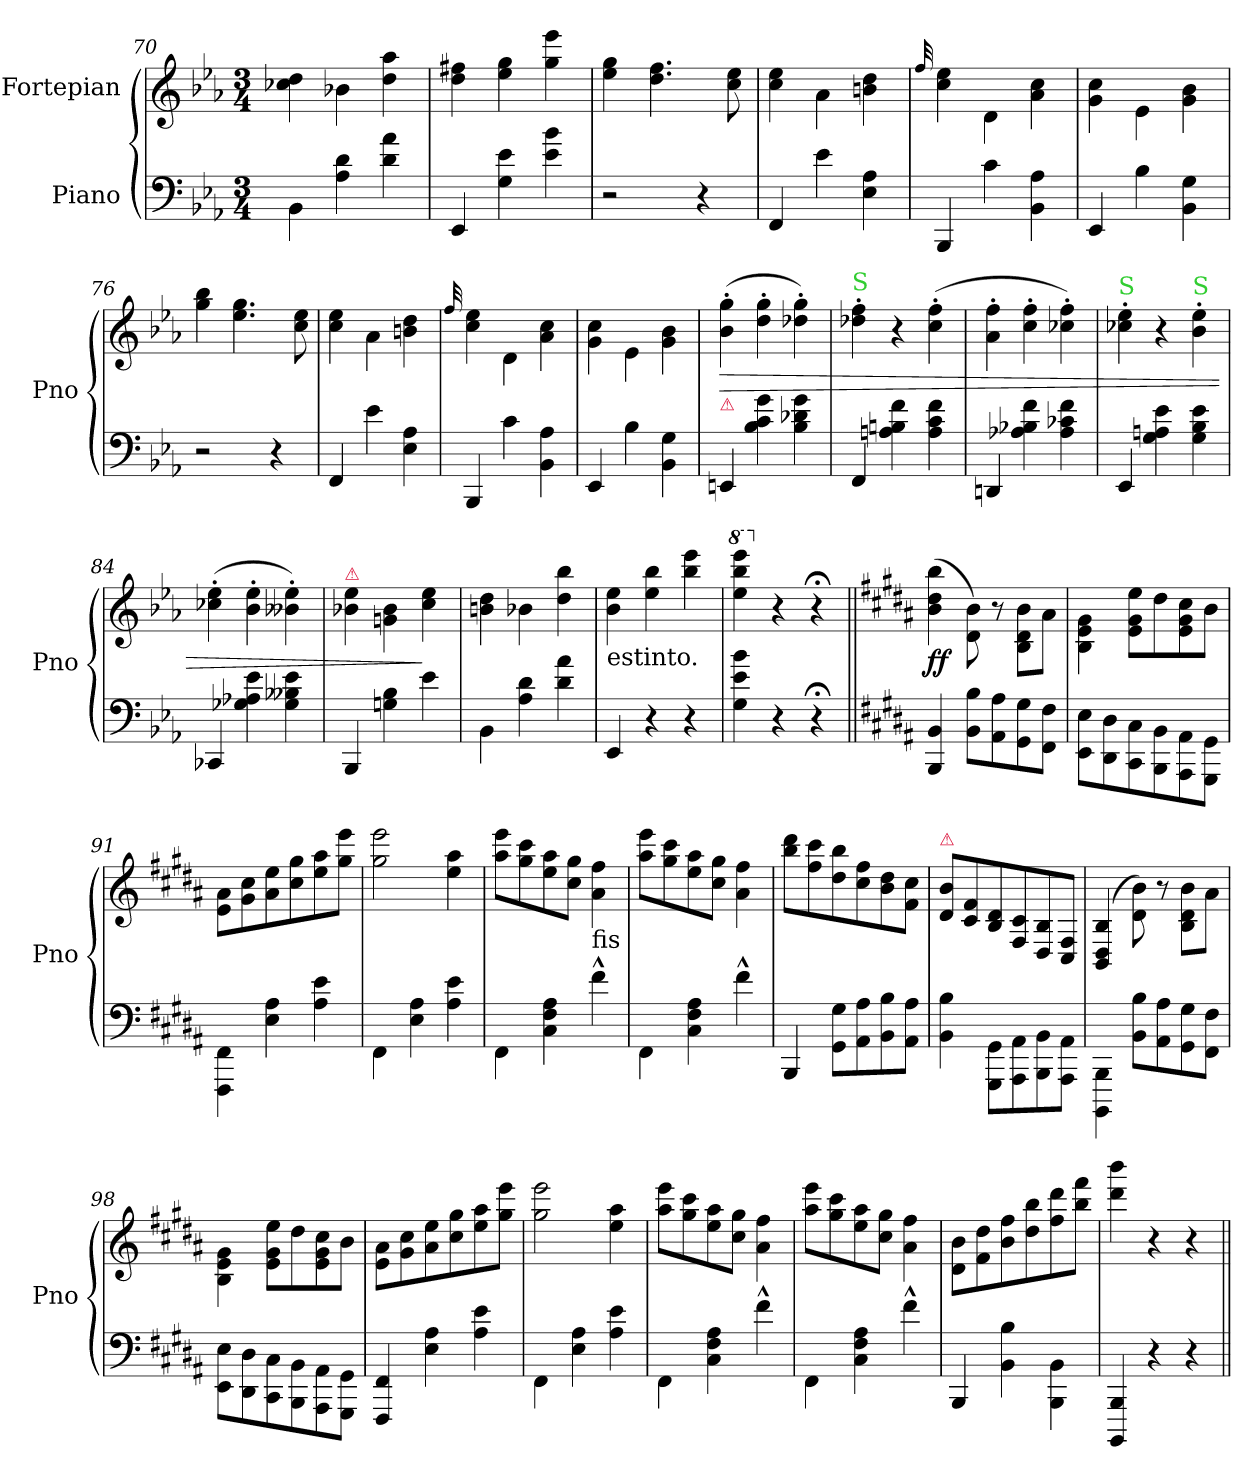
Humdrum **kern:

**kern	**kern	**dynam
*part2	*part1	*part1
*staff2	*staff1	*staff1
*I"Piano	*I"Fortepian	*
*I'Pno	*	*
*clefF4	*clefG2	*
*k[b-e-a-]	*k[b-e-a-]	*
*M3/4	*M3/4	*
=70	=70	=70
4BB-\	4cc-X\ 4dd\	.
4A-\ 4d\	4b-X\	.
4d\ 4a-\	4dd\ 4aa-\	.
=71	=71	=71
4EE-/	4dd\ 4ff#X\	.
4G\ 4e-\	4ee-\ 4gg\	.
4e-\ 4b-\	4gg\ 4eee-\	.
=72	=72	=72
2r	4ee-\ 4gg\	.
.	4.dd\ 4.ff\	.
4r	.	.
.	8cc\ 8ee-\	.
=73	=73	=73
4FF/	4cc\ 4ee-\	.
4e-\	4a-\	.
4E-\ 4A-\	4bn\ 4dd\	.
=74	=74	=74
.	32qqff/	.
4BBB-/	4cc\ 4ee-\	.
4c\	4d\	.
4BB-\ 4A-\	4a-\ 4cc\	.
=75	=75	=75
4EE-/	4g\ 4cc\	.
4B-\	4e-\	.
4BB-\ 4G\	4g\ 4b-\	.
=76	=76	=76
2r	4gg\ 4bb-\	.
.	4.ee-\ 4.gg\	.
4r	.	.
.	8cc\ 8ee-\	.
=77	=77	=77
4FF/	4cc\ 4ee-\	.
4e-\	4a-\	.
4E-\ 4A-\	4bn\ 4dd\	.
=78	=78	=78
.	32qqff/	.
4BBB-/	4cc\ 4ee-\	.
4c\	4d\	.
4BB-\ 4A-\	4a-\ 4cc\	.
=79	=79	=79
4EE-/	4g\ 4cc\	.
4B-\	4e-\	.
4BB-\ 4G\	4g\ 4b-\	.
=80	=80	=80
!	!LO:TX:b:color=crimson:t=⚠	!
!	!	!LO:HP:b
4EEn/	(4b-'\ 4gg'\	>
4B-\ 4c\ 4g\	4dd'\ 4gg'\	.
4B-\ 4d-X\ 4g\	4dd-X'\ 4gg'\)	.
=81	=81	=81
!	!LO:TX:a:color=limegreen:t=S	!
4FF/	4dd-X'\ 4ff'\	.
4An\ 4Bn\ 4f\	4r	.
4A\ 4c\ 4f\	(4cc'\ 4ff'\	.
=82	=82	=82
4DDn/	4a-'\ 4ff'\	.
4A-X\ 4B-X\ 4f\	4cc'\ 4ff'\	.
4A-\ 4c-X\ 4f\	4cc-X'\ 4ff'\)	.
=83	=83	=83
!	!LO:TX:a:color=limegreen:t=S	!
4EE-/	4cc-X'\ 4ee-'\	.
4G\ 4An\ 4e-\	4r	.
!	!LO:TX:a:color=limegreen:t=S	!
4G\ 4B-\ 4e-\	4b-'\ 4ee-'\	.
=84	=84	=84
4CC-X/	(4cc-X'\ 4ee-'\	.
4G-X\ 4A-X\ 4e-\	4b-'\ 4ee-'\	.
4G-\ 4B--X\ 4e-\	4b--X'\ 4ee-'\)	.
=85	=85	=85
!	!LO:TX:a:color=crimson:t=⚠	!
4BBB-/	4b-X\ 4ee-\	.
4Gn\ 4B-\	4gn\ 4b-\	.
4e-\	4cc\ 4ee-\	]
=86	=86	=86
4BB-\	4bn\ 4dd\	.
4A-\ 4d\	4b-X\	.
4d\ 4a-\	4dd\ 4bb-\	.
=87	=87	=87
!	!LO:TX:b:t=estinto.	!
4EE-/	4b-\ 4ee-\	.
4r	4ee-\ 4bb-\	.
4r	4bb-\ 4eee-\	.
=88	=88	=88
*	*8va	*
4G\ 4e-\ 4b-\	4eee-\ 4bbb-\ 4eeee-\	.
*	*X8va	*
4r	4r	.
4r;<	4r;<	.
=89||	=89||	=89||
*k[f#c#g#d#a#]	*k[f#c#g#d#a#]	*
4BBB/ 4BB/	(4b\ 4dd#\ 4bb\	ff
8BB\ 8B\L	8d#\ 8b\)	.
8AA#\ 8A#\	8r	.
8GG#\ 8G#\	8B\ 8d#\ 8b\L	.
8FF#\ 8F#\J	8a#\J	.
=90	=90	=90
8EE\ 8E\L	4B\ 4e\ 4g#\	.
8DD#\ 8D#\	.	.
8CC#\ 8C#\	8e\ 8g#\ 8ee\L	.
8BBB\ 8BB\	8dd#\	.
8AAA#\ 8AA#\	8e\ 8g#\ 8cc#\	.
8GGG#\ 8GG#\J	8b\J	.
=91	=91	=91
4FFF#\ 4FF#\	8e\ 8a#\L	.
.	8g#\ 8cc#\	.
4E\ 4A#\	8a#\ 8ee\	.
.	8cc#\ 8gg#\	.
4A#\ 4e\	8ee\ 8aa#\	.
.	8gg#\ 8eee\J	.
=92	=92	=92
4FF#\	2gg#\ 2eee\	.
4E\ 4A#\	.	.
4A#\ 4e\	4ee\ 4aa#\	.
=93	=93	=93
4FF#\	8aa#\ 8eee\L	.
.	8gg#\ 8ccc#\	.
4C#\ 4F#\ 4A#\	8ee\ 8aa#\	.
.	8cc#\ 8gg#\J	.
!LO:TX:a:t=fis	!	!
4f#^^\	4a#\ 4ff#\	.
=94	=94	=94
4FF#\	8aa#\ 8eee\L	.
.	8gg#\ 8ccc#\	.
4C#\ 4F#\ 4A#\	8ee\ 8aa#\	.
.	8cc#\ 8gg#\J	.
4f#^^\	4a#\ 4ff#\	.
=95	=95	=95
4BBB/	8bb\ 8ddd#\L	.
.	8ff#\ 8ccc#\	.
8GG#\ 8G#\L	8dd#\ 8bb\	.
8AA#\ 8A#\	8cc#\ 8ff#\	.
8BB\ 8B\	8b\ 8dd#\	.
8AA#\ 8A#\J	8f#\ 8cc#\J	.
=96	=96	=96
!	!LO:TX:a:color=crimson:t=⚠	!
4BB\ 4B\	8d#/ 8b/L	.
.	8c#/ 8f#/	.
8GGG#\ 8GG#\L	8B/ 8d#/	.
8AAA#\ 8AA#\	8F#\ 8c#\	.
8BBB\ 8BB\	8D#\ 8B\	.
8AAA#\ 8AA#\J	8C#\ 8F#\J	.
=97	=97	=97
4BBBB\ 4BBB\	(4BB/ 4D#/ 4B/	.
8BB\ 8B\L	8d#\ 8b\)	.
8AA#\ 8A#\	8r	.
8GG#\ 8G#\	8B\ 8d#\ 8b\L	.
8FF#\ 8F#\J	8a#\J	.
=98	=98	=98
8EE\ 8E\L	4B\ 4e\ 4g#\	.
8DD#\ 8D#\	.	.
8CC#\ 8C#\	8e\ 8g#\ 8ee\L	.
8BBB\ 8BB\	8dd#\	.
8AAA#\ 8AA#\	8e\ 8g#\ 8cc#\	.
8GGG#\ 8GG#\J	8b\J	.
=99	=99	=99
4FFF#/ 4FF#/	8e\ 8a#\L	.
.	8g#\ 8cc#\	.
4E\ 4A#\	8a#\ 8ee\	.
.	8cc#\ 8gg#\	.
4A#\ 4e\	8ee\ 8aa#\	.
.	8gg#\ 8eee\J	.
=100	=100	=100
4FF#\	2gg#\ 2eee\	.
4E\ 4A#\	.	.
4A#\ 4e\	4ee\ 4aa#\	.
=101	=101	=101
4FF#\	8aa#\ 8eee\L	.
.	8gg#\ 8ccc#\	.
4C#\ 4F#\ 4A#\	8ee\ 8aa#\	.
.	8cc#\ 8gg#\J	.
4f#^^\	4a#\ 4ff#\	.
=102	=102	=102
4FF#\	8aa#\ 8eee\L	.
.	8gg#\ 8ccc#\	.
4C#\ 4F#\ 4A#\	8ee\ 8aa#\	.
.	8cc#\ 8gg#\J	.
4f#^^\	4a#\ 4ff#\	.
=103	=103	=103
4BBB/	8d#\ 8b\L	.
.	8f#\ 8dd#\	.
4BB\ 4B\	8b\ 8ff#\	.
.	8dd#\ 8bb\	.
4BBB\ 4BB\	8ff#\ 8ddd#\	.
.	8bb\ 8fff#\J	.
=104	=104	=104
4BBBB/ 4BBB/	4ddd#\ 4bbb\	.
4r	4r	.
4r	4r	.
=||	=||	=||
*-	*-	*-
